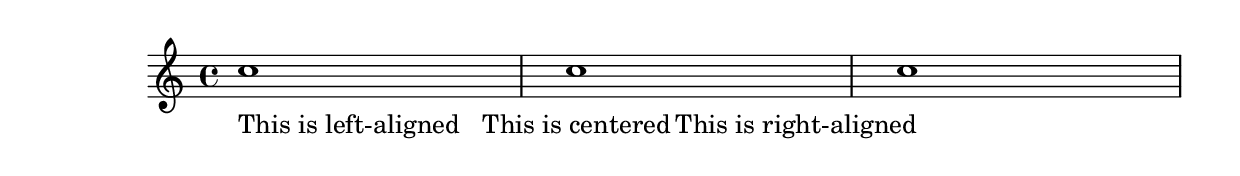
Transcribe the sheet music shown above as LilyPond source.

%% Do not edit this file; it is automatically
%% generated from LSR http://lsr.dsi.unimi.it
%% This file is in the public domain.
\version "2.13.10"

\header {
  lsrtags = "text, vocal-music"

%% Translation of GIT committish: 4385ed4cc738e164a95798862580b4b86703356f
  texidoces = "
La alineación horizontal de la letra se puede ajustar sobreescribiendo
la propiedad @code{self-alignment-X} del objeto @code{LyricText}.
@code{#-1} es izquierda, @code{#0} es centrado y @code{#1} es derecha;
sin embargo, puede usar también @code{#LEFT}, @code{#CENTER} y
@code{#RIGHT}.

"
  doctitlees = "Alineación de la letra"

  texidoc = "
Horizontal alignment for lyrics cam be set by overriding the
@code{self-alignment-X} property of the @code{LyricText} object.
@code{#-1} is left, @code{#0} is center and @code{#1} is right;
however, you can use @code{#LEFT}, @code{#CENTER} and @code{#RIGHT} as
well.

"
  doctitle = "Lyrics alignment"
} % begin verbatim

\layout { ragged-right = ##f }
\relative c'' {
  c1
  c1
  c1
}
\addlyrics {
  \once \override LyricText #'self-alignment-X = #LEFT
  "This is left-aligned"
  \once \override LyricText #'self-alignment-X = #CENTER
  "This is centered"
  \once \override LyricText #'self-alignment-X = #1
  "This is right-aligned"
}

